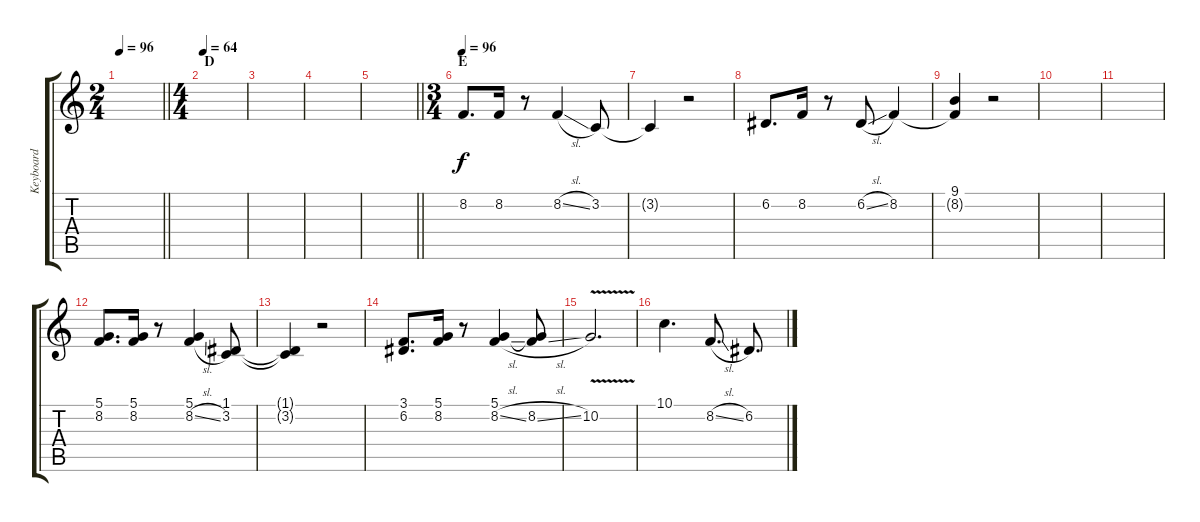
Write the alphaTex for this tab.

\track ("Keyboard" "Keyboard") {instrument lead2sawtooth}
\staff {score tabs}
\tuning (D4 A3 F3 C3 G2 C2) {hide}
\ts (2 4)
\tempo 96
\clef g2
\barLineRight lightlight
\ks c
|
\ts (4 4)
\section ("" "D")
\tempo 64
|
|
|
\barLineRight lightlight
|
\ts (3 4)
\section ("" "E")
\tempo 96
8.2.8{d instrument lead2sawtooth} 8.2.16 r.8 8.2{sl}.4 3.2.8 |
3.2{t}.4 r.2 |
6.2.8{d} 8.2.16 r.8 6.2{sl}.8 8.2.4 |
(9.1 8.2{t}).4 r.2 |
|
|
(5.1 8.2).8{d} (5.1 8.2).16 r.8 (5.1 8.2{sl}).4 (1.1 3.2).8 |
(1.1{t} 3.2{t}).4 r.2 |
(3.1 6.2).8{d} (5.1 8.2).16 r.8 (5.1 8.2{sl}).4 (5.1{t} 8.2{sl}).8 |
10.2{v}.2{d} |
10.1.4{d} 8.2{sl}.8{d} 6.2.8{d}
